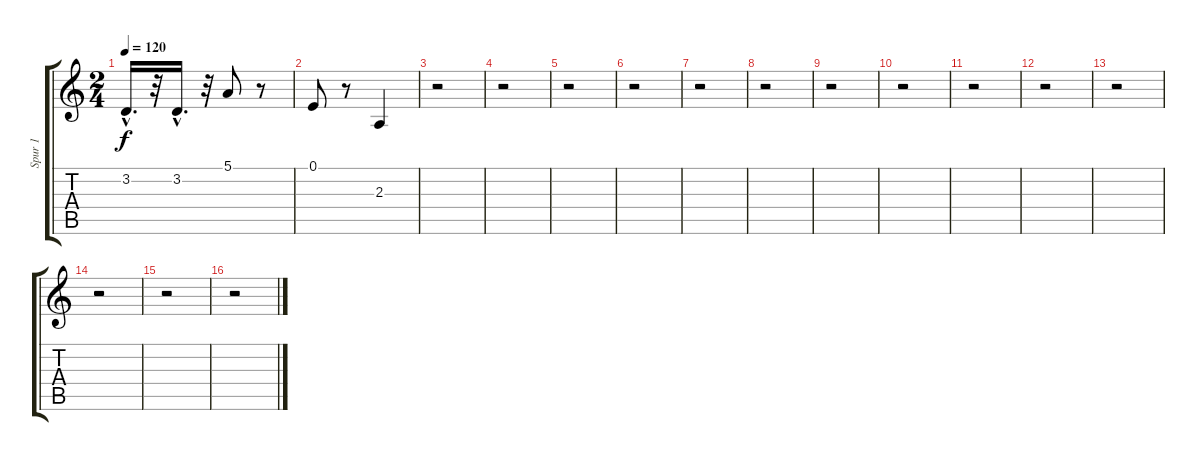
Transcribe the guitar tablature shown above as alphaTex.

\track ("Spur 1" "Spur 1") {instrument flute}
\staff {score tabs}
\tuning (E4 B3 G3 D3 A2 E2) {hide}
\ts (2 4)
\tempo 120
\clef g2
\ks c
3.2{hac}.16{d dy f} r.32 3.2{hac}.16{d} r.32 5.1.8 r.8 |
0.1.8 r.8 2.3.4 |
r.2 |
r.2 |
r.2 |
r.2 |
r.2 |
r.2 |
r.2 |
r.2 |
r.2 |
r.2 |
r.2 |
r.2 |
r.2 |
r.2
